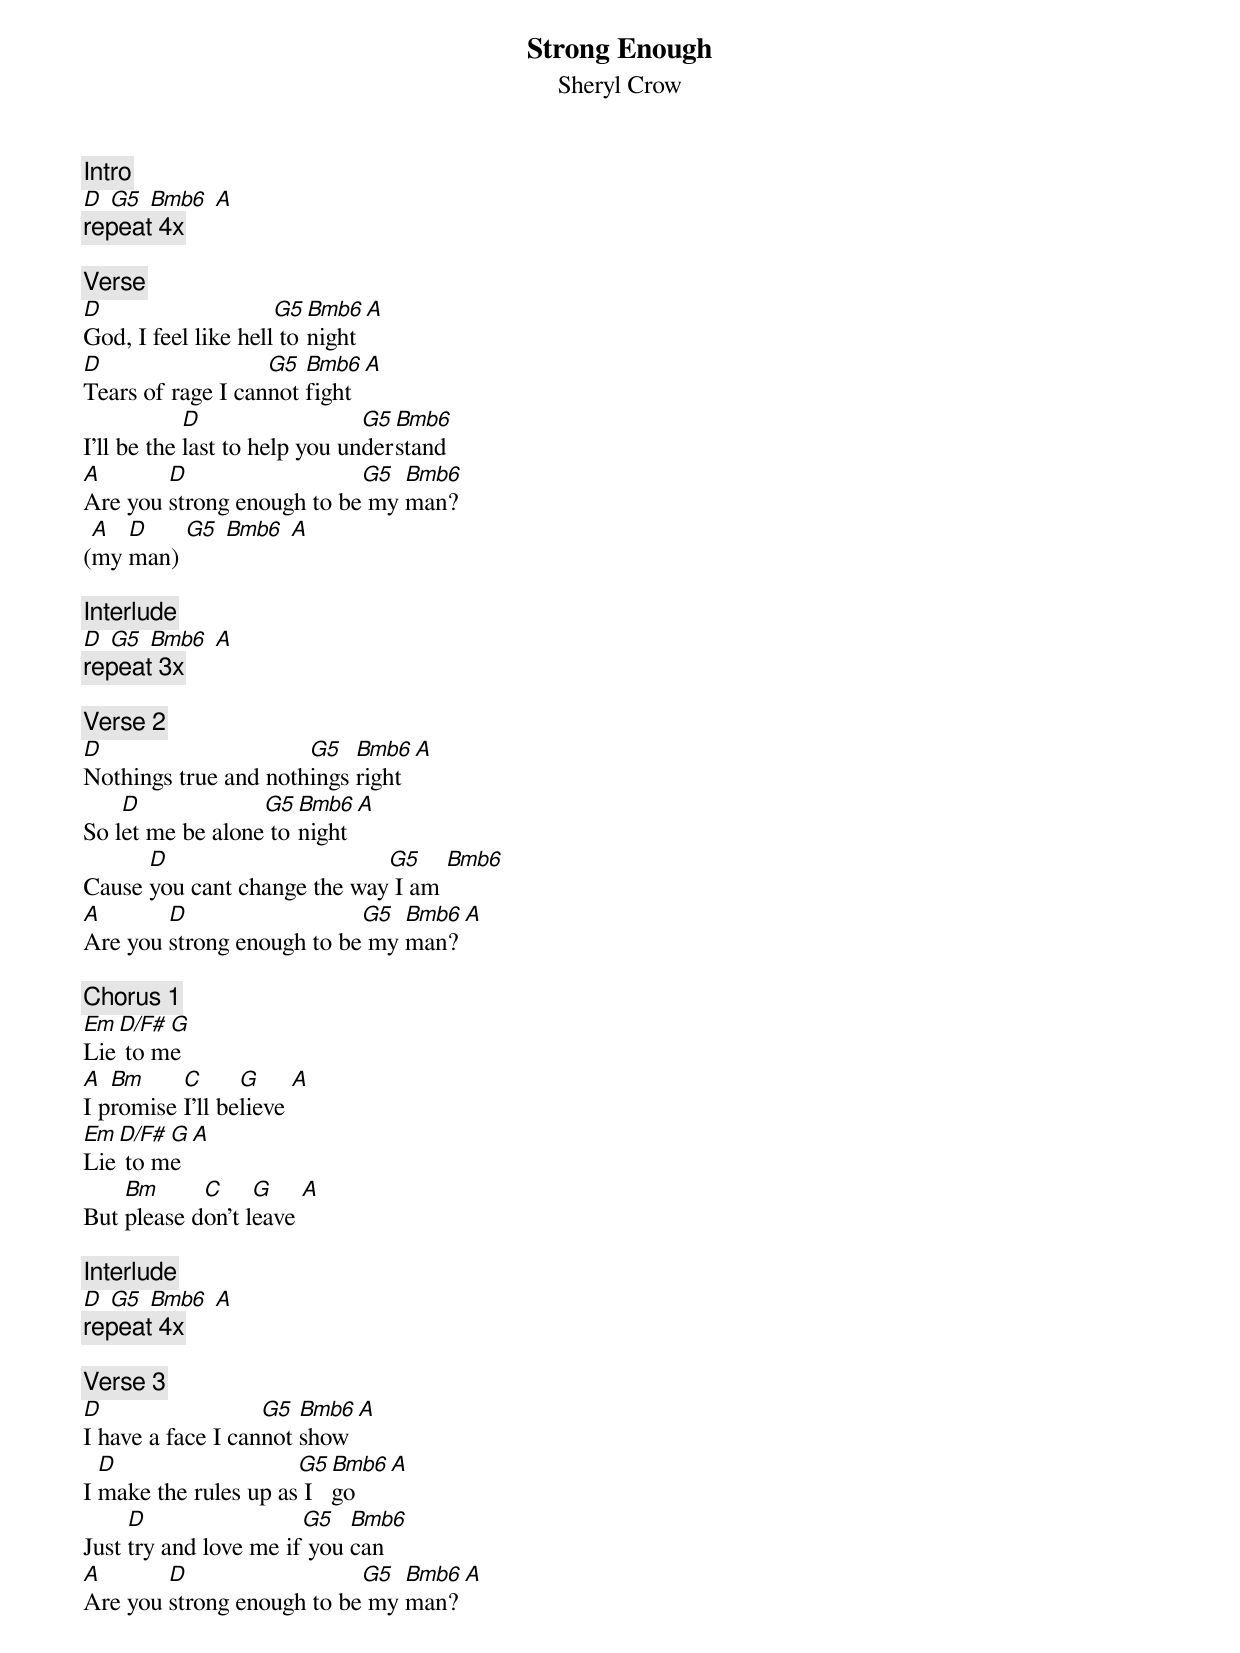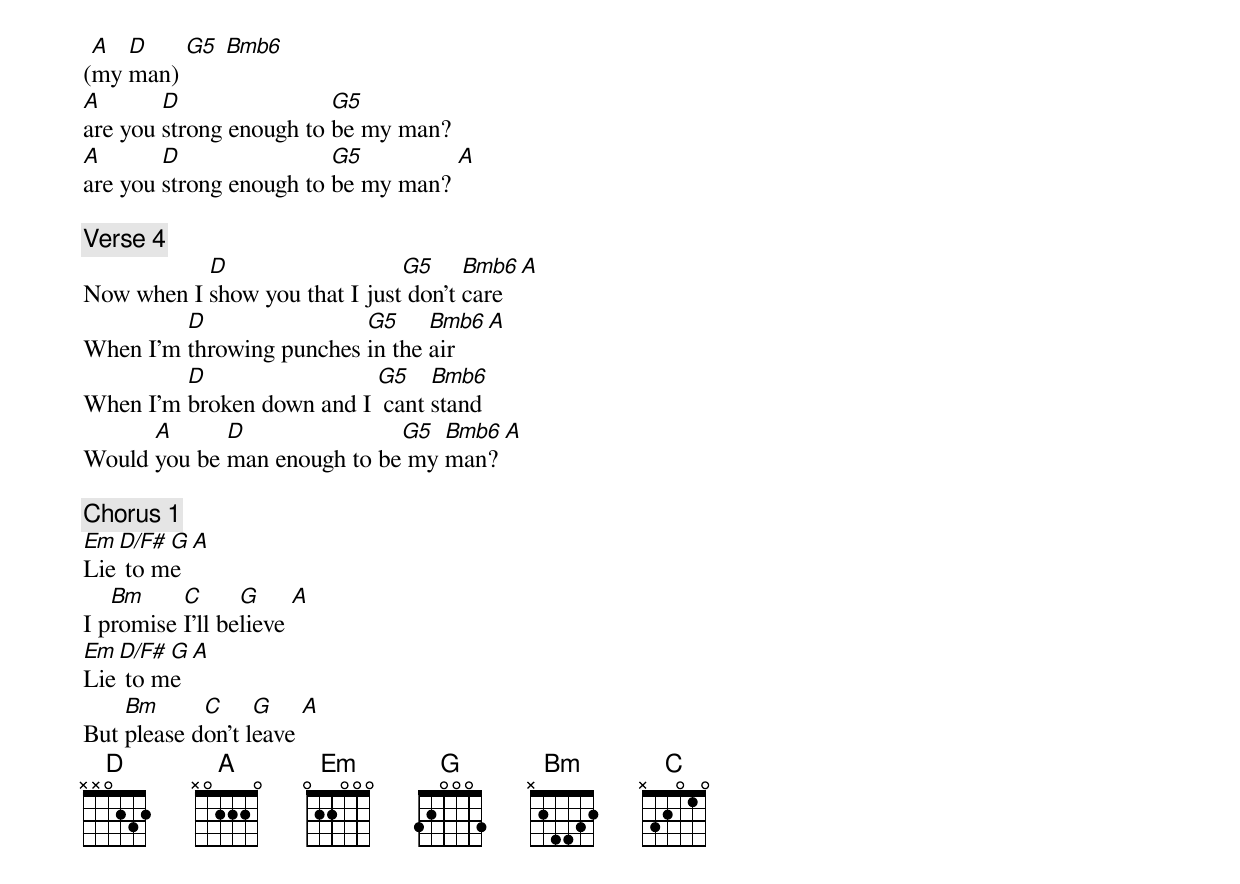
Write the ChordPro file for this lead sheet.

{title: Strong Enough}
{subtitle: Sheryl Crow}
{define: Bmb6 0 x 2 4 0 3 x}

{c:Intro}
[D] [G5] [Bmb6] [A]
{c:repeat 4x}

{c:Verse}
[D]God, I feel like hell[G5] to[Bmb6]night [A]
[D]Tears of rage I can[G5]not [Bmb6]fight [A]
I'll be the [D]last to help you un[G5]der[Bmb6]stand
[A]Are you [D]strong enough to be[G5] my [Bmb6]man?
([A]my [D]man) [G5] [Bmb6] [A]

{c:Interlude}
[D] [G5] [Bmb6] [A]
{c:repeat 3x}

{c:Verse 2}
[D]Nothings true and noth[G5]ings [Bmb6]right [A]
So l[D]et me be alone[G5] to[Bmb6]night [A]
Cause [D]you cant change the way[G5] I am [Bmb6]
[A]Are you [D]strong enough to be[G5] my [Bmb6]man? [A]

{c:Chorus 1}
[Em]Lie[D/F#] to m[G]e
[A]I p[Bm]romise [C]I'll be[G]lieve [A]
[Em]Lie[D/F#] to m[G]e [A]
But [Bm]please d[C]on't l[G]eave [A]

{c:Interlude}
[D] [G5] [Bmb6] [A]
{c:repeat 4x}

{c:Verse 3}
[D]I have a face I can[G5]not [Bmb6]show [A]
I [D]make the rules up as[G5] I [Bmb6]go [A]
Just [D]try and love me if[G5] you [Bmb6]can
[A]Are you [D]strong enough to be[G5] my [Bmb6]man? [A]
([A]my [D]man) [G5] [Bmb6]
[A]are you [D]strong enough to [G5]be my man?
[A]are you [D]strong enough to [G5]be my man? [A]

{c:Verse 4}
Now when I [D]show you that I just[G5] don't [Bmb6]care [A]
When I'm [D]throwing punches [G5]in the [Bmb6]air [A]
When I'm [D]broken down and I [G5] cant [Bmb6]stand
Would [A]you be [D]man enough to be[G5] my [Bmb6]man? [A]

{c:Chorus 1}
[Em]Lie[D/F#] to m[G]e [A]
I p[Bm]romise [C]I'll be[G]lieve [A]
[Em]Lie[D/F#] to m[G]e [A]
But [Bm]please d[C]on't l[G]eave [A]
